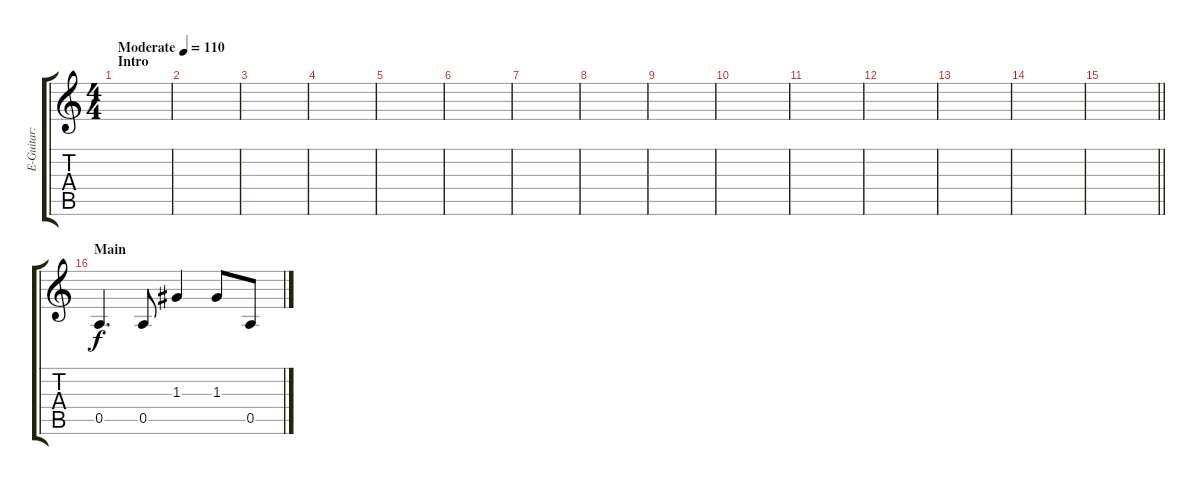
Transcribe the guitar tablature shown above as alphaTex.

\track ("E-Guitar: Fill" "E-Guitar: ") {instrument overdrivenguitar}
\staff {score tabs}
\tuning (E4 B3 G3 D3 A2 E2) {hide}
\ts (4 4)
\section ("" "Intro")
\tempo (110 "Moderate")
\clef g2
\ks c
|
|
|
|
|
|
|
|
|
|
|
|
|
|
\barLineRight lightlight
|
\section ("" "Main")
0.5.4{d} 0.5.8 1.3.4 1.3.8 0.5.8
